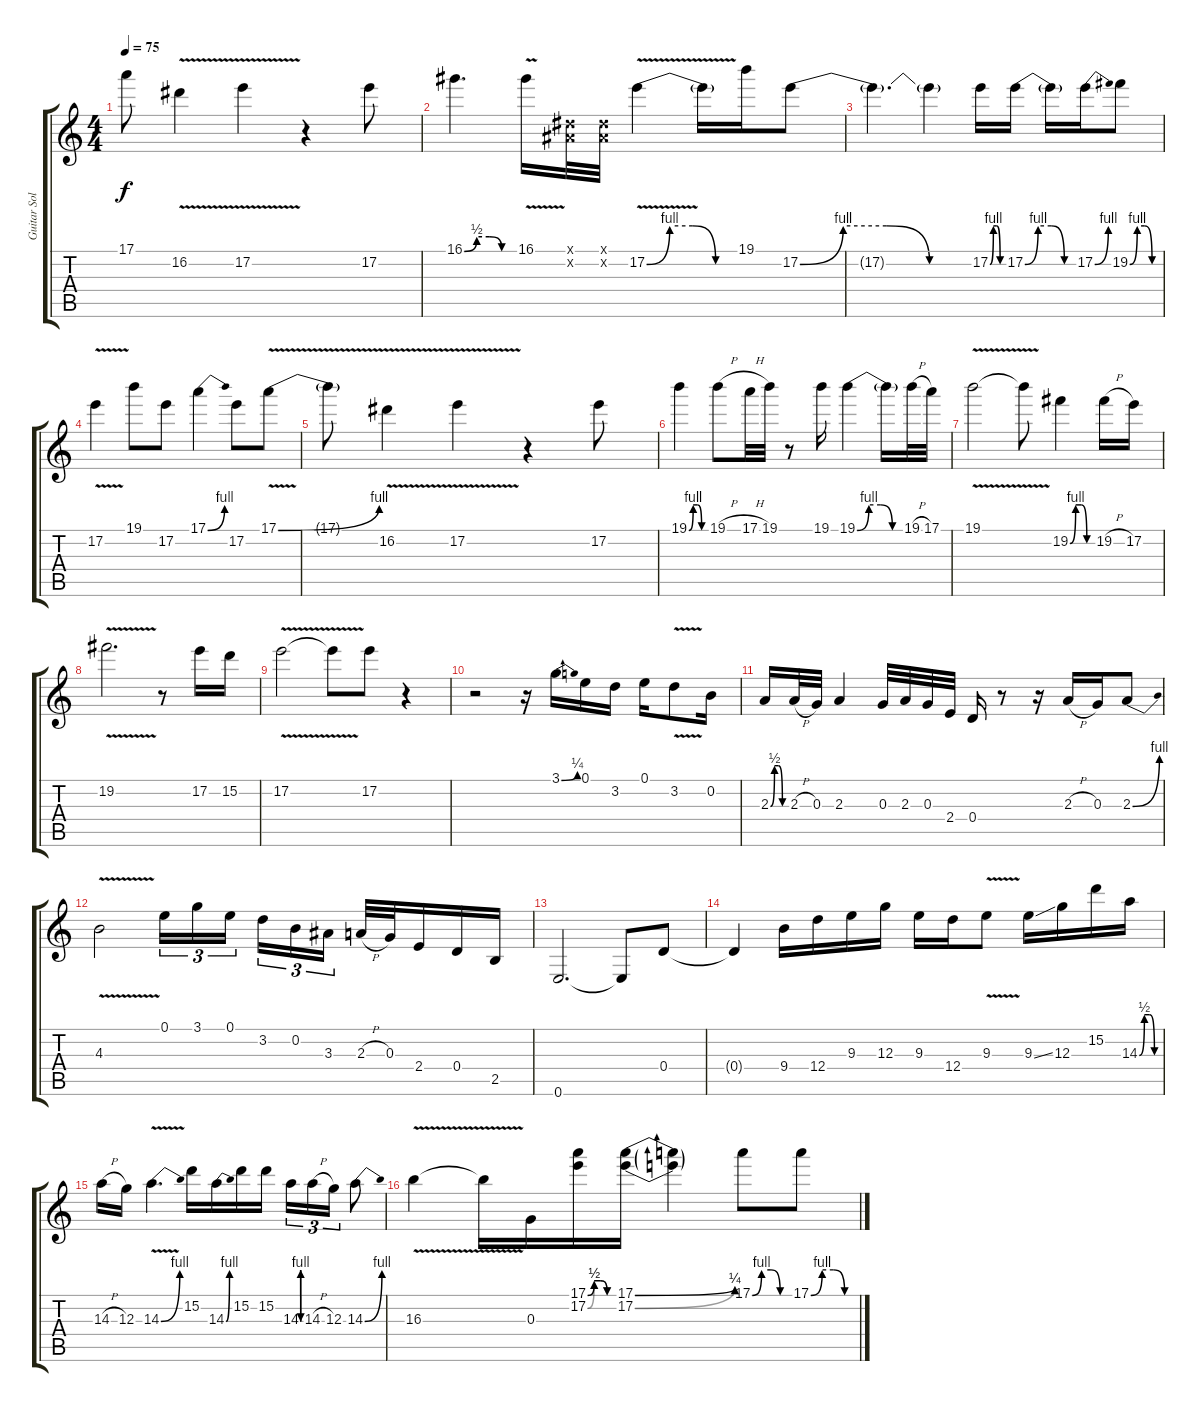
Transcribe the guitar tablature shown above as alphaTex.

\track ("Guitar Solo" "Guitar Sol") {instrument distortionguitar}
\staff {score tabs}
\tuning (E4 B3 G3 D3 A2 E2) {hide}
\ts (4 4)
\tempo 75
\clef g2
\ks c
17.1{t}.8{dy f} 16.2{v}.4 17.2{v}.4 r.4 17.2.8 |
16.1{be (custom 0 0 15 2 30 2 45 0 60 0)}.4{d} 16.1{v}.16 (-1.1{x} -1.2{x}).32 (-1.1{x} -1.2{x}).32 17.2{be (custom 0 0 15 4 30 4 45 0 60 0) v}.4 17.2{t}.16 19.1.16 17.2{be (custom 0 0 15 4 30 4 45 0 60 0)}.8 |
17.2{t}.4{d} 17.2{t}.4 17.2{be (custom 0 0 15 4 30 4 45 0 60 0)}.16 17.2{be (custom 0 0 15 4 30 4 45 0 60 0)}.16 17.2{t}.16 17.2{be (bend 0 0 60 4)}.16 19.2{be (custom 0 0 15 4 30 4 45 0 60 0)}.8 |
17.2{v}.4 19.1.8 17.2.8 17.1{be (bend 0 0 60 4)}.4 17.2.8 17.1{be (bend 0 0 60 4) v}.8 |
17.1{t}.8 16.2{v}.4 17.2{v}.4 r.4 17.2.8 |
19.1{be (custom 0 0 15 4 30 4 45 0 60 0)}.4 19.1{h}.8 17.1{h}.32 19.1.32 r.8 19.1.16 19.1{be (custom 0 0 15 4 30 4 45 0 60 0)}.4 19.1{t}.16 19.1{h}.32 17.1.32 |
19.1{v}.2 19.1{t}.8 19.2{be (custom 0 0 15 4 30 4 45 0 60 0)}.4 19.2{h}.16 17.2.16 |
19.2{v}.2{d} r.8 17.2.16 15.2.16 |
17.2{v}.2 17.2{t}.8 17.2.8 r.4 |
r.2 r.16 3.1{be (bend 0 0 60 1)}.16 0.1.16 3.2.16 0.1.16 3.2{v}.8 0.2.16 |
2.3{be (custom 0 0 15 2 30 2 45 0 60 0)}.16 2.3{h}.32 0.3.32 2.3.4 0.3.32 2.3.32 0.3.32 2.4.32 0.4.16 r.8 r.16 2.3{h}.16 0.3.16 2.3{be (bend 0 0 60 4)}.8 |
4.3{v}.2 0.1.16{tu (3 2)} 3.1.16{tu (3 2)} 0.1.16{tu (3 2) beam splitsecondary} 3.2.16{tu (3 2)} 0.2.16{tu (3 2)} 3.3.16{tu (3 2)} 2.3{h}.32 0.3.32 2.4.16 0.4.16 2.5.16 |
0.6.2{d} 0.6{t}.8 0.4.8 |
0.4{t}.4 9.4.16 12.4.16 9.3.16 12.3.16 9.3.16 12.4.16 9.3{v}.8 9.3{ss}.16 12.3.16 15.2.16 14.3{be (custom 0 0 15 2 30 2 45 0 60 0)}.16 |
14.3{h}.16 12.3.16 14.3{be (bend 0 0 60 4) v}.4{d} 15.2.16 14.3{be (bend 0 0 60 4)}.16 15.2.16 15.2.16 14.3{be (custom 0 0 15 4 30 4 45 0 60 0)}.16{tu (3 2)} 14.3{h}.16{tu (3 2)} 12.3.16{tu (3 2)} 14.3{be (bend 0 0 60 4)}.8 |
16.3{v}.4 16.3{t}.16 0.3.16 (17.1{be (custom 0 0 15 2 30 2 45 0 60 0)} 17.2{be (custom 0 0 15 2 30 2 45 0 60 0)}).16 (17.1{be (bend 0 0 60 1)} 17.2{be (bend 0 0 60 1)}).16 (17.1{t} 17.2{t}).4 17.1{be (custom 0 0 15 4 30 4 45 0 60 0)}.8 17.1{be (custom 0 0 15 4 30 4 45 0 60 0)}.8
